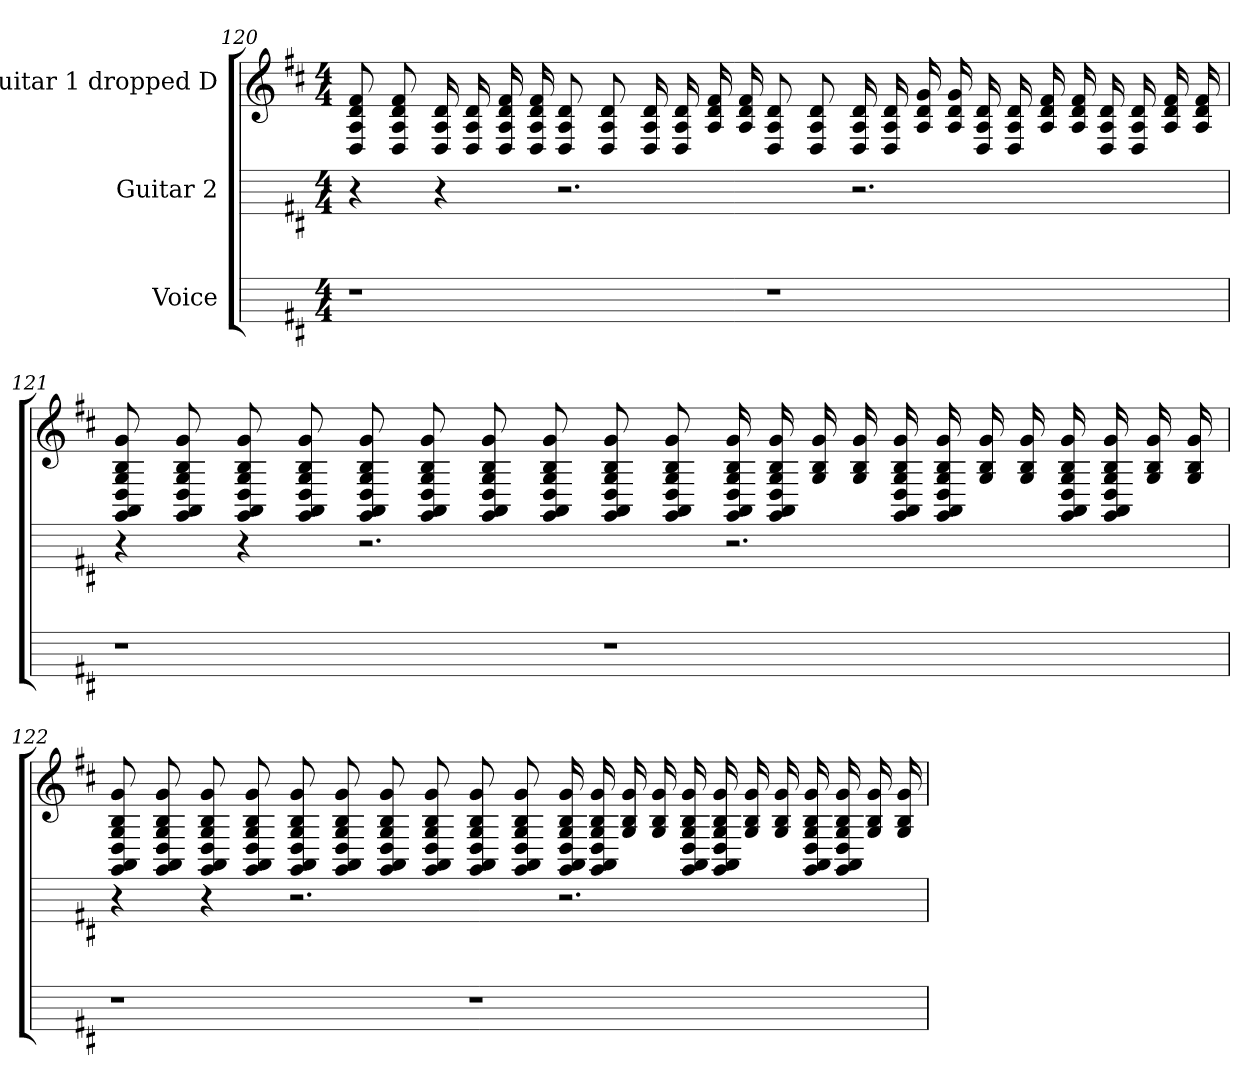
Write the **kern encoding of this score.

**kern	**kern	**kern
*part3	*part2	*part1
*staff3	*staff2	*staff1
*I"Voice	*I"Guitar 2	*I"Guitar 1 dropped D
*	*	*
*ITrd8c14	*	*
*k[f#c#]	*k[f#c#]	*k[f#c#]
*M4/4	*M4/4	*M4/4
=120	=120	=120
1r	4r	8f# 8d 8A 8D
.	.	8f# 8d 8A 8D
.	4r	16d 16A 16D
.	.	16d 16A 16D
.	.	16f# 16d 16A 16D
.	.	16f# 16d 16A 16D
.	2.r	8d 8A 8D
.	.	8d 8A 8D
.	.	16d 16A 16D
.	.	16d 16A 16D
.	.	16f# 16d 16A
.	.	16f# 16d 16A
1r	.	8d 8A 8D
.	.	8d 8A 8D
.	2.r	16d 16A 16D
.	.	16d 16A 16D
.	.	16g 16d 16A
.	.	16g 16d 16A
.	.	16d 16A 16D
.	.	16d 16A 16D
.	.	16f# 16d 16A
.	.	16f# 16d 16A
.	.	16d 16A 16D
.	.	16d 16A 16D
.	.	16f# 16d 16A
.	.	16f# 16d 16A
=121	=121	=121
1r	4r	8g 8B 8G 8D 8AA 8GG
.	.	8g 8B 8G 8D 8AA 8GG
.	4r	8g 8B 8G 8D 8AA 8GG
.	.	8g 8B 8G 8D 8AA 8GG
.	2.r	8g 8B 8G 8D 8AA 8GG
.	.	8g 8B 8G 8D 8AA 8GG
.	.	8g 8B 8G 8D 8AA 8GG
.	.	8g 8B 8G 8D 8AA 8GG
1r	.	8g 8B 8G 8D 8AA 8GG
.	.	8g 8B 8G 8D 8AA 8GG
.	2.r	16g 16B 16G 16D 16AA 16GG
.	.	16g 16B 16G 16D 16AA 16GG
.	.	16g 16B 16G
.	.	16g 16B 16G
.	.	16g 16B 16G 16D 16AA 16GG
.	.	16g 16B 16G 16D 16AA 16GG
.	.	16g 16B 16G
.	.	16g 16B 16G
.	.	16g 16B 16G 16D 16AA 16GG
.	.	16g 16B 16G 16D 16AA 16GG
.	.	16g 16B 16G
.	.	16g 16B 16G
=122	=122	=122
1r	4r	8g 8B 8G 8D 8AA 8GG
.	.	8g 8B 8G 8D 8AA 8GG
.	4r	8g 8B 8G 8D 8AA 8GG
.	.	8g 8B 8G 8D 8AA 8GG
.	2.r	8g 8B 8G 8D 8AA 8GG
.	.	8g 8B 8G 8D 8AA 8GG
.	.	8g 8B 8G 8D 8AA 8GG
.	.	8g 8B 8G 8D 8AA 8GG
1r	.	8g 8B 8G 8D 8AA 8GG
.	.	8g 8B 8G 8D 8AA 8GG
.	2.r	16g 16B 16G 16D 16AA 16GG
.	.	16g 16B 16G 16D 16AA 16GG
.	.	16g 16B 16G
.	.	16g 16B 16G
.	.	16g 16B 16G 16D 16AA 16GG
.	.	16g 16B 16G 16D 16AA 16GG
.	.	16g 16B 16G
.	.	16g 16B 16G
.	.	16g 16B 16G 16D 16AA 16GG
.	.	16g 16B 16G 16D 16AA 16GG
.	.	16g 16B 16G
.	.	16g 16B 16G
=	=	=
*-	*-	*-
